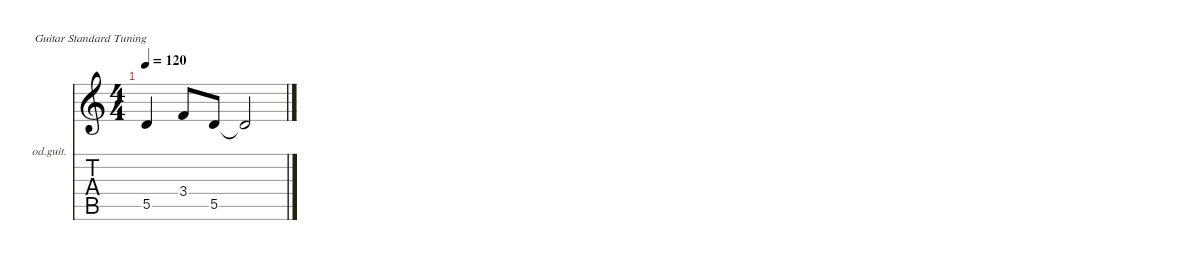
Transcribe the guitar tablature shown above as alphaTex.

\defaultSystemsLayout 4
\hideDynamics
\bracketExtendMode nobrackets
\firstSystemTrackNameOrientation horizontal
\otherSystemsTrackNameOrientation horizontal
\track ("guitar 1" "od.guit.") {instrument overdrivenguitar}
\staff {score tabs}
\tuning (E4 B3 G3 D3 A2 E2)
\ts (4 4)
\tempo 120
\clef g2
\ks c
5.5.4{dy f beam Up} 3.4.8{beam Up} 5.5.8{beam Up} 5.5{t}.2{beam Up}
